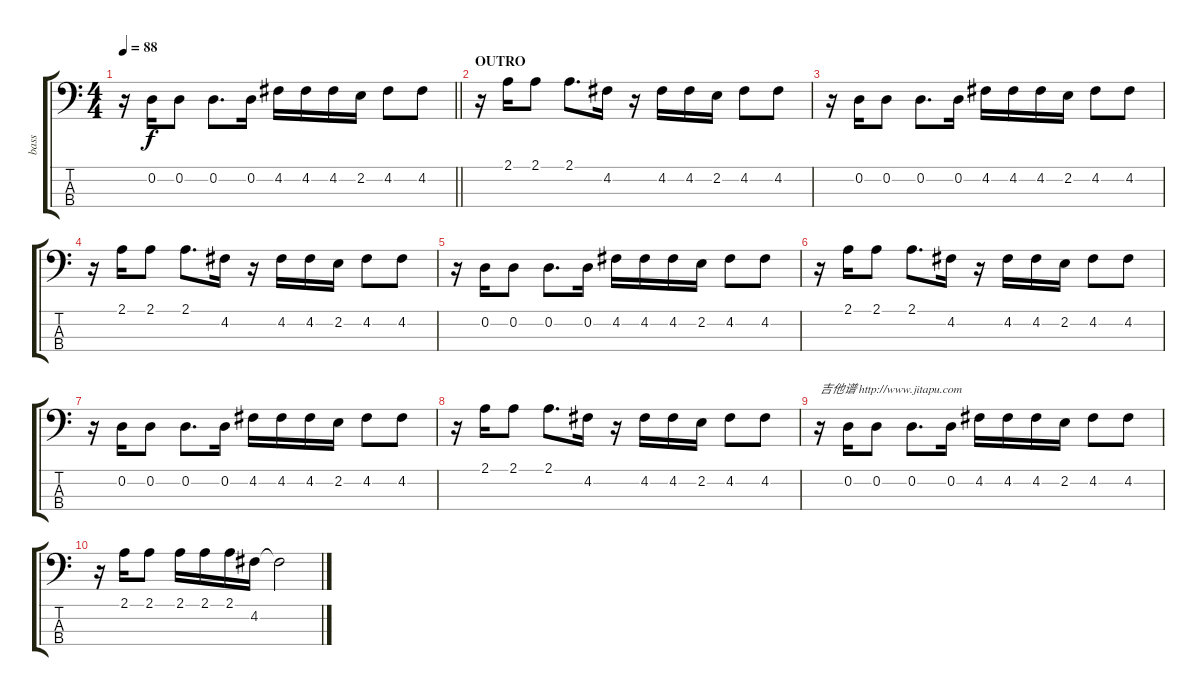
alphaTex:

\track ("bass" "bass") {instrument electricbasspick}
\staff {score tabs}
\tuning (G2 D2 A1 E1) {hide}
\ts (4 4)
\tempo 88
\clef f4
\barLineRight lightlight
\ks c
r.16{dy f} 0.2.16 0.2.8 0.2.8{d} 0.2.16 4.2.16 4.2.16 4.2.16 2.2.16 4.2.8 4.2.8 |
\section ("" "OUTRO")
r.16 2.1.16 2.1.8 2.1.8{d} 4.2.16 r.16 4.2.16 4.2.16 2.2.16 4.2.8 4.2.8 |
r.16 0.2.16 0.2.8 0.2.8{d} 0.2.16 4.2.16 4.2.16 4.2.16 2.2.16 4.2.8 4.2.8 |
r.16 2.1.16 2.1.8 2.1.8{d} 4.2.16 r.16 4.2.16 4.2.16 2.2.16 4.2.8 4.2.8 |
r.16 0.2.16 0.2.8 0.2.8{d} 0.2.16 4.2.16 4.2.16 4.2.16 2.2.16 4.2.8 4.2.8 |
r.16 2.1.16 2.1.8 2.1.8{d} 4.2.16 r.16 4.2.16 4.2.16 2.2.16 4.2.8 4.2.8 |
r.16 0.2.16 0.2.8 0.2.8{d} 0.2.16 4.2.16 4.2.16 4.2.16 2.2.16 4.2.8 4.2.8 |
r.16 2.1.16 2.1.8 2.1.8{d} 4.2.16 r.16 4.2.16 4.2.16 2.2.16 4.2.8 4.2.8 |
r.16{txt "吉他谱 http://www.jitapu.com"} 0.2.16 0.2.8 0.2.8{d} 0.2.16 4.2.16 4.2.16 4.2.16 2.2.16 4.2.8 4.2.8 |
r.16 2.1.16 2.1.8 2.1.16 2.1.16 2.1.16 4.2.16 4.2{t}.2
